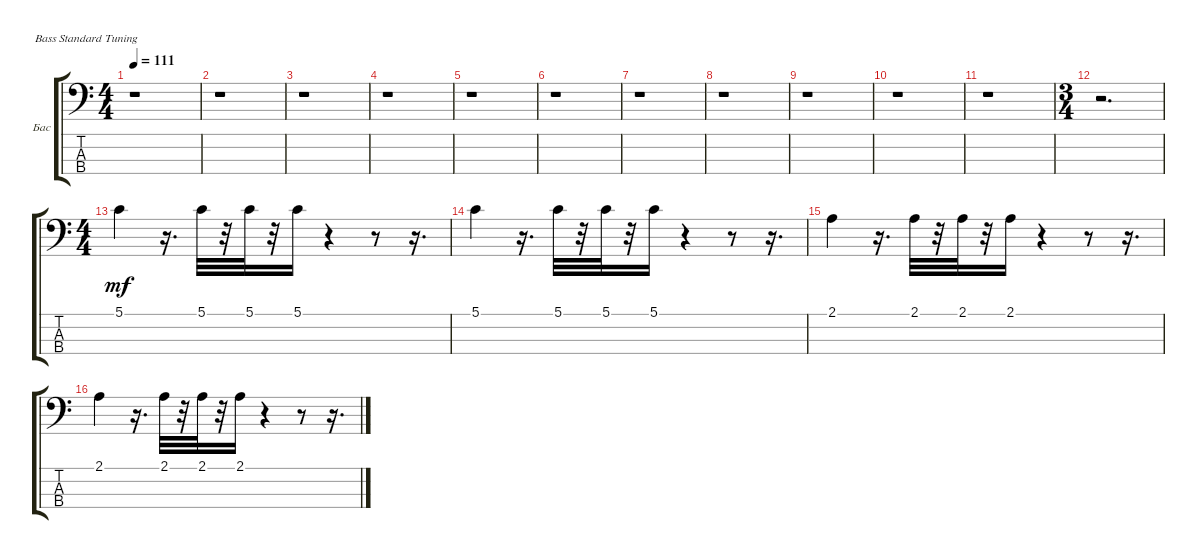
\bracketExtendMode groupsimilarinstruments
\firstSystemTrackNameOrientation horizontal
\otherSystemsTrackNameOrientation horizontal
\track ("Бас" "Бас") {instrument acousticbass}
\staff {score tabs}
\tuning (G2 D2 A1 E1)
\ts (4 4)
\tempo 111
\clef f4
\ks c
r.1{dy mf} |
r.1 |
r.1 |
r.1 |
r.1 |
r.1 |
r.1 |
r.1 |
r.1 |
r.1 |
r.1 |
\ts (3 4)
r.2{d} |
\ts (4 4)
5.1.4 r.16{d} 5.1.32 r.32 5.1.32 r.32 5.1.16 r.4 r.8 r.16{d} |
5.1.4 r.16{d} 5.1.32 r.32 5.1.32 r.32 5.1.16 r.4 r.8 r.16{d} |
2.1.4 r.16{d} 2.1.32 r.32 2.1.32 r.32 2.1.16 r.4 r.8 r.16{d} |
2.1.4 r.16{d} 2.1.32 r.32 2.1.32 r.32 2.1.16 r.4 r.8 r.16{d}
